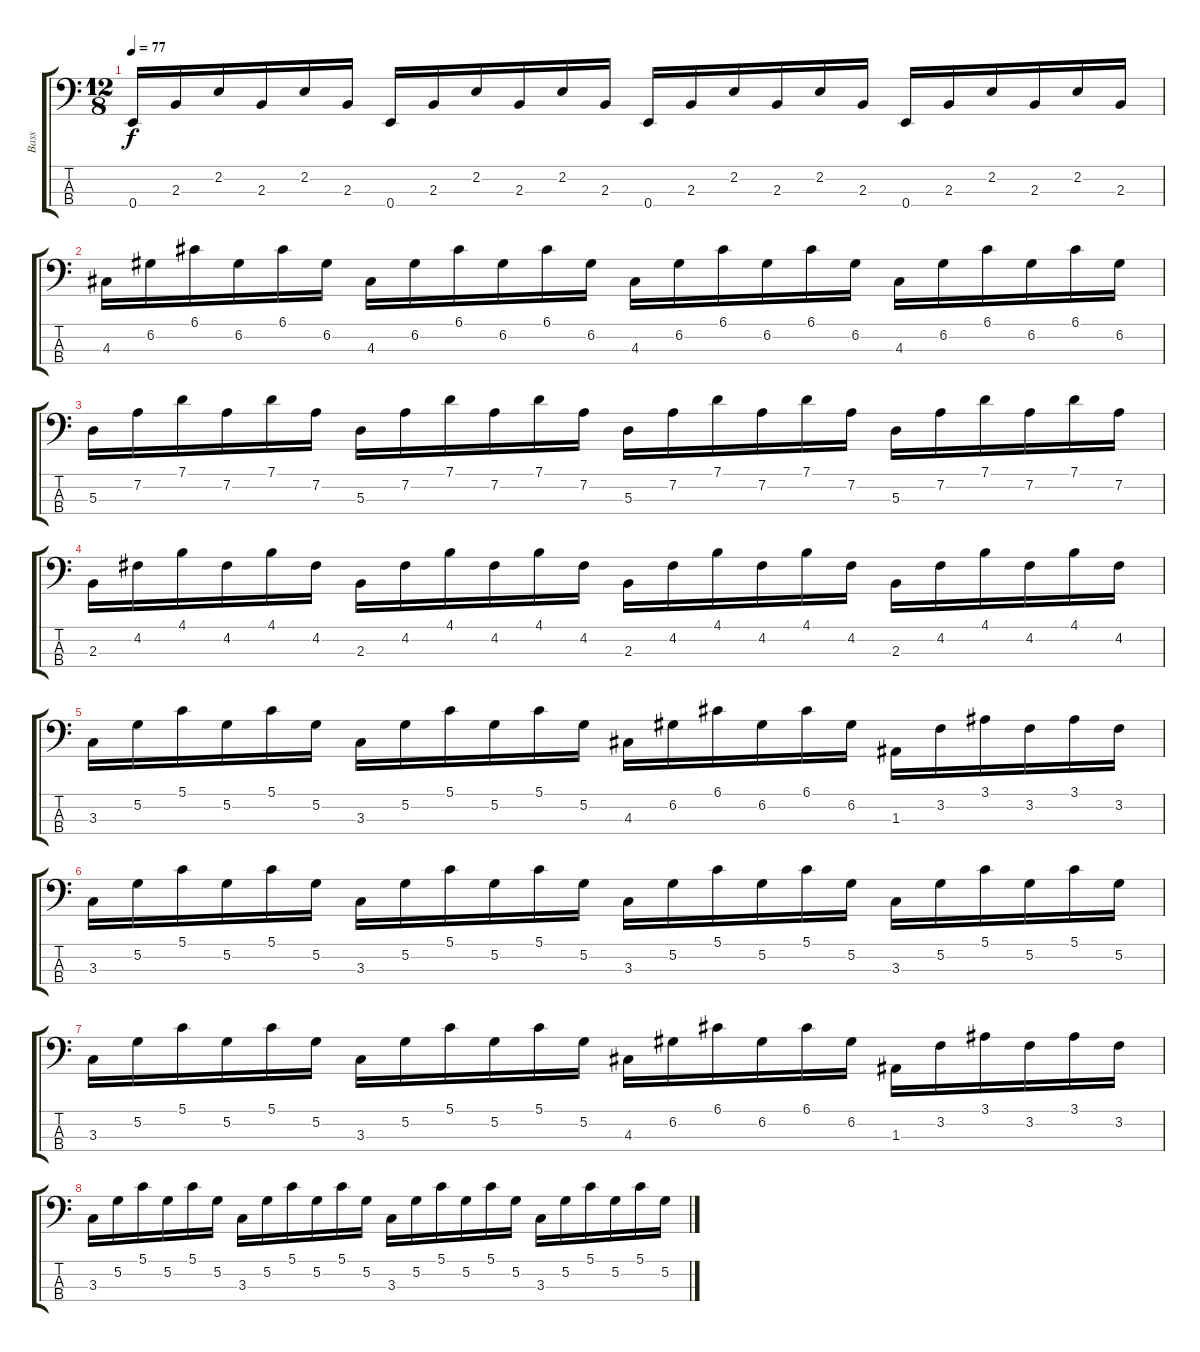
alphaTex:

\track ("Bass" "Bass") {instrument electricbassfinger}
\staff {score tabs}
\tuning (G2 D2 A1 E1) {hide}
\ts (12 8)
\tempo 77
\clef f4
\ks c
0.4.16{dy f} 2.3.16 2.2.16 2.3.16 2.2.16 2.3.16 0.4.16 2.3.16 2.2.16 2.3.16 2.2.16 2.3.16 0.4.16 2.3.16 2.2.16 2.3.16 2.2.16 2.3.16 0.4.16 2.3.16 2.2.16 2.3.16 2.2.16 2.3.16 |
4.3.16 6.2.16 6.1.16 6.2.16 6.1.16 6.2.16 4.3.16 6.2.16 6.1.16 6.2.16 6.1.16 6.2.16 4.3.16 6.2.16 6.1.16 6.2.16 6.1.16 6.2.16 4.3.16 6.2.16 6.1.16 6.2.16 6.1.16 6.2.16 |
5.3.16 7.2.16 7.1.16 7.2.16 7.1.16 7.2.16 5.3.16 7.2.16 7.1.16 7.2.16 7.1.16 7.2.16 5.3.16 7.2.16 7.1.16 7.2.16 7.1.16 7.2.16 5.3.16 7.2.16 7.1.16 7.2.16 7.1.16 7.2.16 |
2.3.16 4.2.16 4.1.16 4.2.16 4.1.16 4.2.16 2.3.16 4.2.16 4.1.16 4.2.16 4.1.16 4.2.16 2.3.16 4.2.16 4.1.16 4.2.16 4.1.16 4.2.16 2.3.16 4.2.16 4.1.16 4.2.16 4.1.16 4.2.16 |
3.3.16 5.2.16 5.1.16 5.2.16 5.1.16 5.2.16 3.3.16 5.2.16 5.1.16 5.2.16 5.1.16 5.2.16 4.3.16 6.2.16 6.1.16 6.2.16 6.1.16 6.2.16 1.3.16 3.2.16 3.1.16 3.2.16 3.1.16 3.2.16 |
3.3.16 5.2.16 5.1.16 5.2.16 5.1.16 5.2.16 3.3.16 5.2.16 5.1.16 5.2.16 5.1.16 5.2.16 3.3.16 5.2.16 5.1.16 5.2.16 5.1.16 5.2.16 3.3.16 5.2.16 5.1.16 5.2.16 5.1.16 5.2.16 |
3.3.16 5.2.16 5.1.16 5.2.16 5.1.16 5.2.16 3.3.16 5.2.16 5.1.16 5.2.16 5.1.16 5.2.16 4.3.16 6.2.16 6.1.16 6.2.16 6.1.16 6.2.16 1.3.16 3.2.16 3.1.16 3.2.16 3.1.16 3.2.16 |
3.3.16 5.2.16 5.1.16 5.2.16 5.1.16 5.2.16 3.3.16 5.2.16 5.1.16 5.2.16 5.1.16 5.2.16 3.3.16 5.2.16 5.1.16 5.2.16 5.1.16 5.2.16 3.3.16 5.2.16 5.1.16 5.2.16 5.1.16 5.2.16
